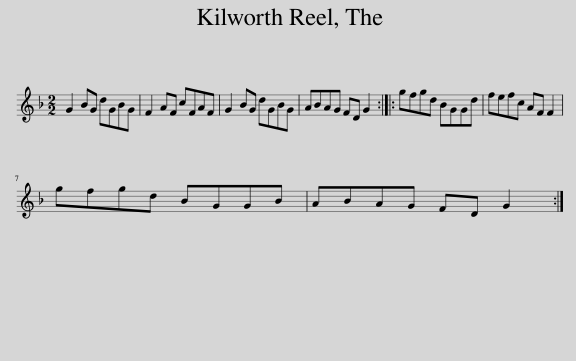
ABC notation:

X:1
L:1/8
M:2/2
I:linebreak $
K:F
V:1 treble
V:1
 G2 BG dGBG | F2 AF cFAF | G2 BG dGBG | ABAG FD G2 :: gfgd BGGd | %5
 fefc AF F2 |$ gfgd BGGB | ABAG FD G2 :| %8
